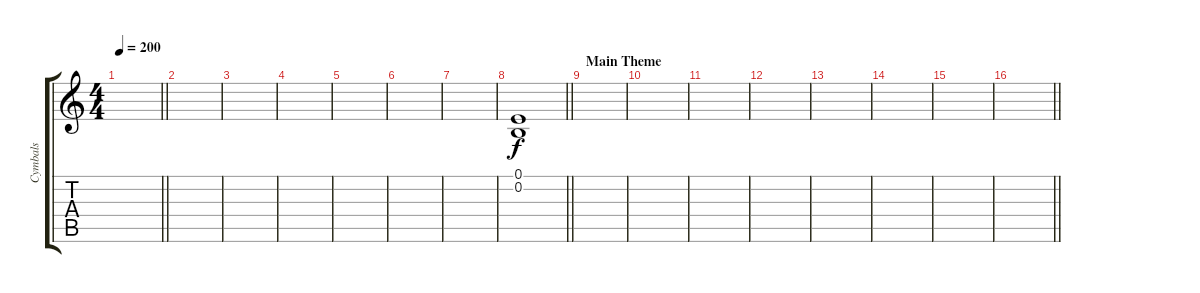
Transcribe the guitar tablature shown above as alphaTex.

\track ("Cymbals" "Cymbals") {instrument reversecymbal}
\staff {score tabs}
\tuning (E4 B3 G3 D3 A2 E2) {hide}
\ts (4 4)
\tempo 200
\clef g2
\barLineRight lightlight
\ks c
|
|
|
|
|
|
|
\barLineRight lightlight
(0.1 0.2).1 |
\section ("" "Main Theme")
|
|
|
|
|
|
|
\barLineRight lightlight
